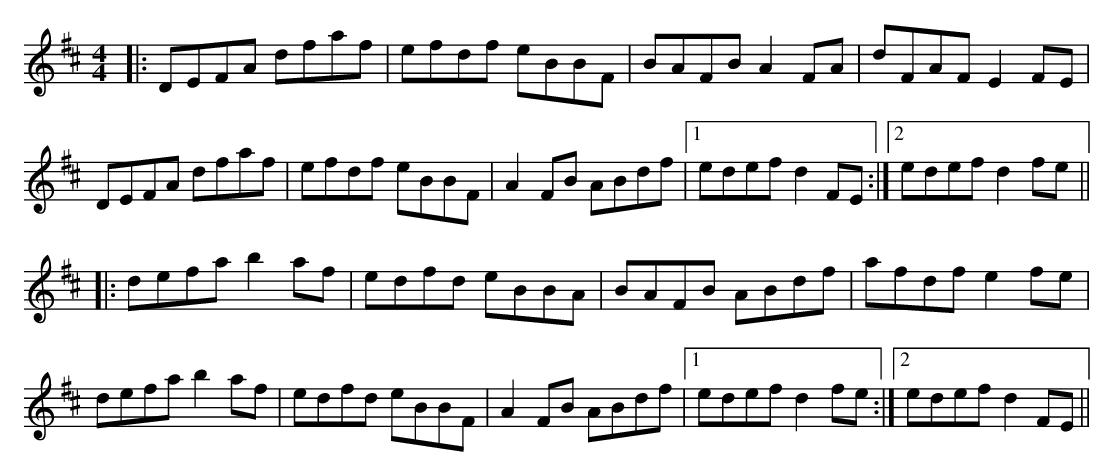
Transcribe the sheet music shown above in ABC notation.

X:1
M:4/4
K:D
|:DEFA dfaf|efdf eBBF|BAFB A2FA|dFAF E2FE|
DEFA dfaf|efdf eBBF|A2FB ABdf|1 edef d2FE:|2 edef d2fe||
|:defa b2af|edfd eBBA|BAFB ABdf|afdf e2fe|
defa b2af|edfd eBBF|A2FB ABdf|1 edef d2fe:|2 edef d2FE||
